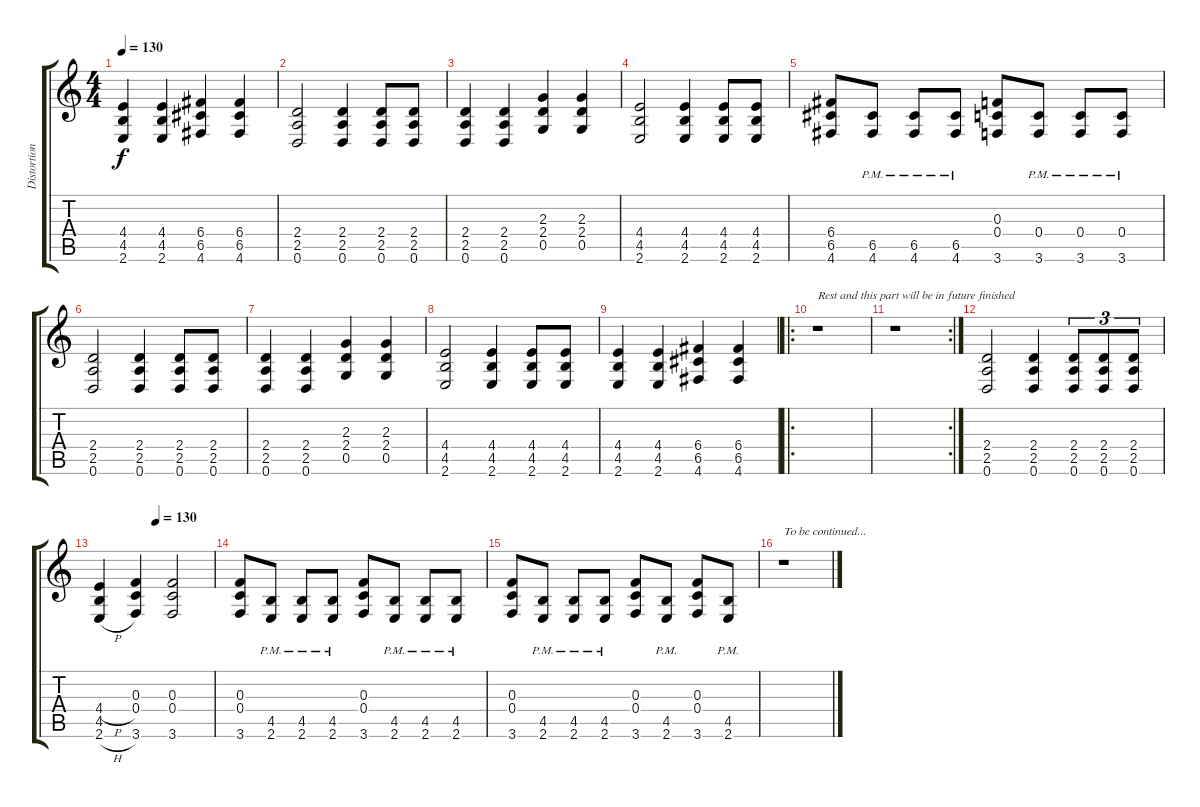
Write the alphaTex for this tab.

\track ("Distortion Guitar" "Distortion") {instrument distortionguitar}
\staff {score tabs}
\tuning (D4 A3 F3 C3 G2 D2) {hide}
\ts (4 4)
\tempo 130
\clef g2
\ks c
(4.4 4.5 2.6).4{dy f} (4.4 4.5 2.6).4 (6.4 6.5 4.6).4 (6.4 6.5 4.6).4 |
(2.4 2.5 0.6).2 (2.4 2.5 0.6).4 (2.4 2.5 0.6).8 (2.4 2.5 0.6).8 |
(2.4 2.5 0.6).4 (2.4 2.5 0.6).4 (2.3 2.4 0.5).4 (2.3 2.4 0.5).4 |
(4.4 4.5 2.6).2 (4.4 4.5 2.6).4 (4.4 4.5 2.6).8 (4.4 4.5 2.6).8 |
(6.4 6.5 4.6).8 (6.5{pm} 4.6{pm}).8 (6.5{pm} 4.6{pm}).8 (6.5{pm} 4.6{pm}).8 (0.3 0.4 3.6).8 (0.4{pm} 3.6{pm}).8 (0.4{pm} 3.6{pm}).8 (0.4{pm} 3.6{pm}).8 |
(2.4 2.5 0.6).2 (2.4 2.5 0.6).4 (2.4 2.5 0.6).8 (2.4 2.5 0.6).8 |
(2.4 2.5 0.6).4 (2.4 2.5 0.6).4 (2.3 2.4 0.5).4 (2.3 2.4 0.5).4 |
(4.4 4.5 2.6).2 (4.4 4.5 2.6).4 (4.4 4.5 2.6).8 (4.4 4.5 2.6).8 |
(4.4 4.5 2.6).4 (4.4 4.5 2.6).4 (6.4 6.5 4.6).4 (6.4 6.5 4.6).4 |
\ro
r.1{txt "Rest and this part will be in future finished"} |
\rc 2
r.1 |
(2.4 2.5 0.6).2 (2.4 2.5 0.6).4 (2.4 2.5 0.6).8{tu (3 2)} (2.4 2.5 0.6).8{tu (3 2)} (2.4 2.5 0.6).8{tu (3 2)} |
\tempo (130 0.5)
(4.4{h} 4.5 2.6{h}).4 (0.3 0.4 3.6).4 (0.3 0.4 3.6).2 |
(0.3 0.4 3.6).8 (4.5{pm} 2.6{pm}).8 (4.5{pm} 2.6{pm}).8 (4.5{pm} 2.6{pm}).8 (0.3 0.4 3.6).8 (4.5{pm} 2.6{pm}).8 (4.5{pm} 2.6{pm}).8 (4.5{pm} 2.6{pm}).8 |
(0.3 0.4 3.6).8 (4.5{pm} 2.6{pm}).8 (4.5{pm} 2.6{pm}).8 (4.5{pm} 2.6{pm}).8 (0.3 0.4 3.6).8 (4.5{pm} 2.6{pm}).8 (0.3 0.4 3.6).8 (4.5{pm} 2.6{pm}).8 |
r.1{txt "To be continued..."}
